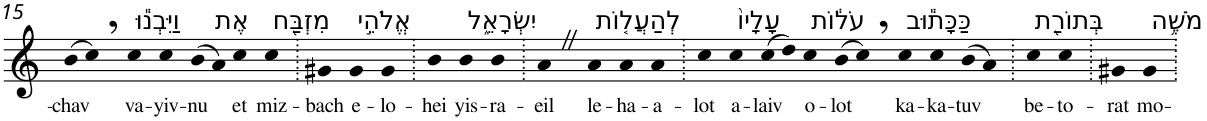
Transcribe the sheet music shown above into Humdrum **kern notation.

**kern	**text
*part1	*part1
*staff1	*staff1
*I"Piano	*
*I'Pno	*
!!LO:PB:g=z
*clefG2	*
*k[]	*
=15	=15
!	!LO:LY:b
(>8b	-chav
8cc,)	.
!LO:TX:a:t=וַיִּבְנ֕וּ	!
!	!LO:LY:b
4cc	va-
!	!LO:LY:b
4cc	-yiv-
!	!LO:LY:b
(>8b	-nu
8a)	.
!LO:TX:a:t=אֶת	!
!	!LO:LY:b
4cc	et
!LO:TX:a:t=מִזְבַּ֖ח	!
!	!LO:LY:b
4cc	miz-
=16.	=16.
!	!LO:LY:b
4g#X	-bach
!LO:TX:a:t=אֱלֹהֵ֣י	!
!	!LO:LY:b
4g#	e-
!	!LO:LY:b
4g#	-lo-
=17.	=17.
!	!LO:LY:b
4b	-hei
!LO:TX:a:t=יִשְׂרָאֵ֑ל	!
!	!LO:LY:b
4b	yis-
!	!LO:LY:b
4b	-ra-
=18.	=18.
!	!LO:LY:b
4aZ	-eil
!LO:TX:a:t=לְהַעֲל֤וֹת	!
!	!LO:LY:b
4a	le-
!	!LO:LY:b
4a	-ha-
!	!LO:LY:b
4a	-a-
=19.	=19.
!	!LO:LY:b
4cc	-lot
!LO:TX:a:t=עָלָיו֙	!
!	!LO:LY:b
4cc	a-
!	!LO:LY:b
(>8cc	-laiv
8dd)	.
!LO:TX:a:t=עֹל֔וֹת	!
!	!LO:LY:b
4cc	o-
!	!LO:LY:b
(>8b	-lot
8cc,)	.
!LO:TX:a:t=כַּכָּת֕וּב	!
!	!LO:LY:b
4cc	ka-
!	!LO:LY:b
4cc	-ka-
!	!LO:LY:b
(>8b	-tuv
8a)	.
=20.	=20.
!LO:TX:a:t=בְּתוֹרַ֖ת	!
!	!LO:LY:b
4cc	be-
!	!LO:LY:b
4cc	-to-
=21.	=21.
!	!LO:LY:b
4g#X	-rat
!LO:TX:a:t=מֹשֶׁ֥ה	!
!	!LO:LY:b
4g#	mo-
=.	=.
*-	*-
